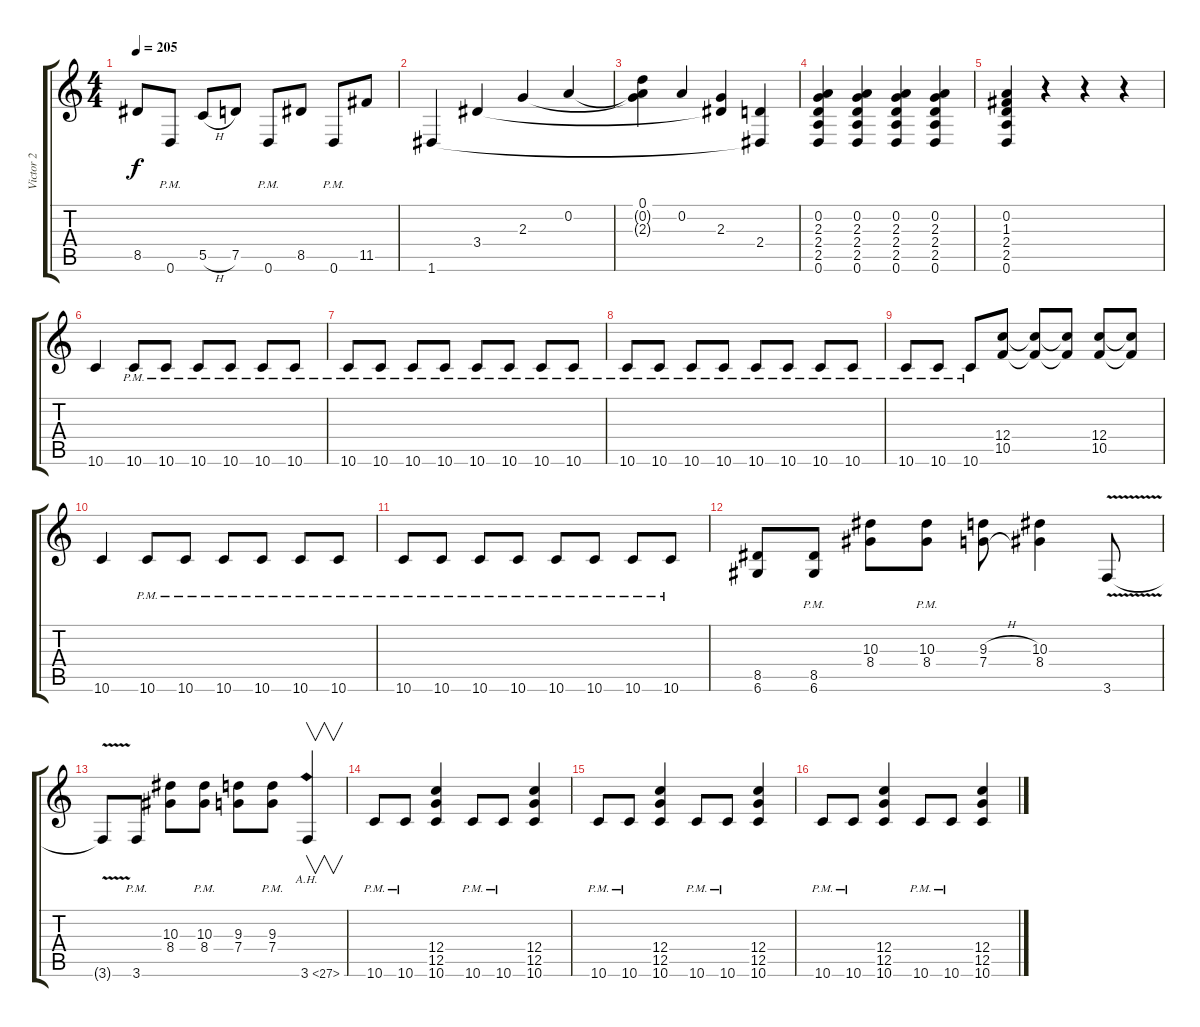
\track ("Victor 2" "Victor 2") {instrument distortionguitar}
\staff {score tabs}
\tuning (D4 A3 F3 C3 G2 D2) {hide}
\ts (4 4)
\tempo 205
\clef g2
\ks c
8.5.8{dy f} 0.6{pm}.8 5.5{h}.8 7.5.8 0.6{pm}.8 8.5.8 0.6{pm}.8 11.5.8 |
1.6.4 3.4.4 2.3.4 0.2.4 |
(0.1 0.2{t} 2.3{t}).4 0.2.4 (2.3 3.4{t}).4 (2.4 1.6{t}).4 |
(0.2 2.3 2.4 2.5 0.6).4 (0.2 2.3 2.4 2.5 0.6).4 (0.2 2.3 2.4 2.5 0.6).4 (0.2 2.3 2.4 2.5 0.6).4 |
(0.2 1.3 2.4 2.5 0.6).4 r.4 r.4 r.4 |
10.6.4 10.6{pm}.8 10.6{pm}.8 10.6{pm}.8 10.6{pm}.8 10.6{pm}.8 10.6{pm}.8 |
10.6{pm}.8 10.6{pm}.8 10.6{pm}.8 10.6{pm}.8 10.6{pm}.8 10.6{pm}.8 10.6{pm}.8 10.6{pm}.8 |
10.6{pm}.8 10.6{pm}.8 10.6{pm}.8 10.6{pm}.8 10.6{pm}.8 10.6{pm}.8 10.6{pm}.8 10.6{pm}.8 |
10.6{pm}.8 10.6{pm}.8 10.6{pm}.8 (12.4 10.5).8 (12.4{t} 10.5{t}).8 (12.4{t} 10.5{t}).8 (12.4 10.5).8 (12.4{t} 10.5{t}).8 |
10.6.4 10.6{pm}.8 10.6{pm}.8 10.6{pm}.8 10.6{pm}.8 10.6{pm}.8 10.6{pm}.8 |
10.6{pm}.8 10.6{pm}.8 10.6{pm}.8 10.6{pm}.8 10.6{pm}.8 10.6{pm}.8 10.6{pm}.8 10.6{pm}.8 |
(8.5 6.6).8 (8.5{pm} 6.6{pm}).8 (10.3 8.4).8 (10.3{pm} 8.4{pm}).8 (9.3{h} 7.4{h}).8 (10.3 8.4).4 3.6{v}.8 |
3.6{t}.8 3.6{pm}.8 (10.3 8.4).8 (10.3{pm} 8.4{pm}).8 (9.3 7.4).8 (9.3{pm} 7.4{pm}).8 3.6{ah 24}.4{v} |
10.6{pm}.8 10.6{pm}.8 (12.4 12.5 10.6).4 10.6{pm}.8 10.6{pm}.8 (12.4 12.5 10.6).4 |
10.6{pm}.8 10.6{pm}.8 (12.4 12.5 10.6).4 10.6{pm}.8 10.6{pm}.8 (12.4 12.5 10.6).4 |
10.6{pm}.8 10.6{pm}.8 (12.4 12.5 10.6).4 10.6{pm}.8 10.6{pm}.8 (12.4 12.5 10.6).4
